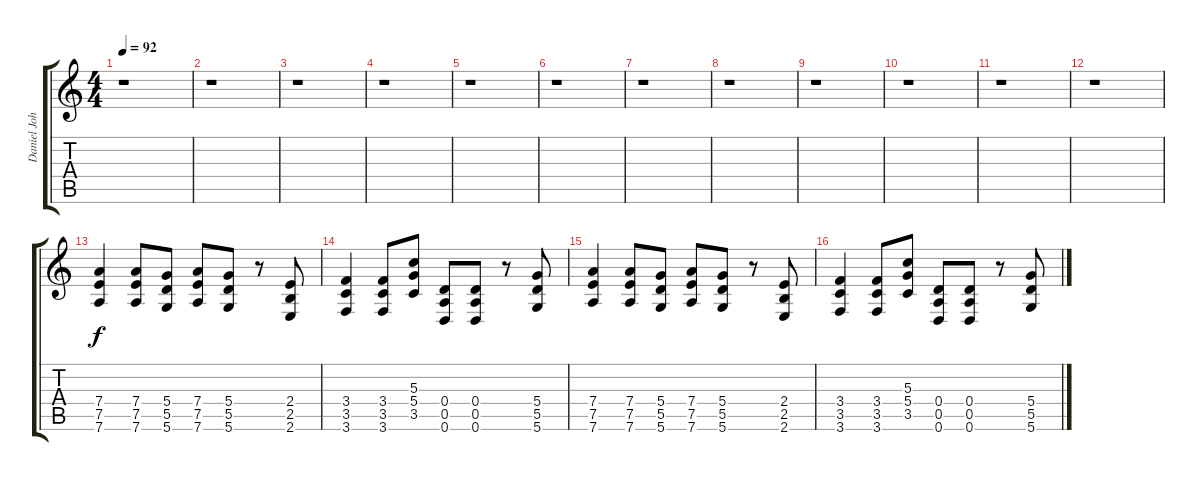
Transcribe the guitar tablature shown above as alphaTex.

\track ("Daniel Johns (Gtr 3)" "Daniel Joh") {instrument distortionguitar}
\staff {score tabs}
\tuning (E4 B3 G3 D3 A2 D2) {hide}
\ts (4 4)
\tempo 92
\clef g2
\ks c
r.1{dy f} |
r.1 |
r.1 |
r.1 |
r.1 |
r.1 |
r.1 |
r.1 |
r.1 |
r.1 |
r.1 |
r.1 |
(7.4 7.5 7.6).4 (7.4 7.5 7.6).8 (5.4 5.5 5.6).8 (7.4 7.5 7.6).8 (5.4 5.5 5.6).8 r.8 (2.4 2.5 2.6).8 |
(3.4 3.5 3.6).4 (3.4 3.5 3.6).8 (5.3 5.4 3.5).8 (0.4 0.5 0.6).8 (0.4 0.5 0.6).8 r.8 (5.4 5.5 5.6).8 |
(7.4 7.5 7.6).4 (7.4 7.5 7.6).8 (5.4 5.5 5.6).8 (7.4 7.5 7.6).8 (5.4 5.5 5.6).8 r.8 (2.4 2.5 2.6).8 |
(3.4 3.5 3.6).4 (3.4 3.5 3.6).8 (5.3 5.4 3.5).8 (0.4 0.5 0.6).8 (0.4 0.5 0.6).8 r.8 (5.4 5.5 5.6).8
